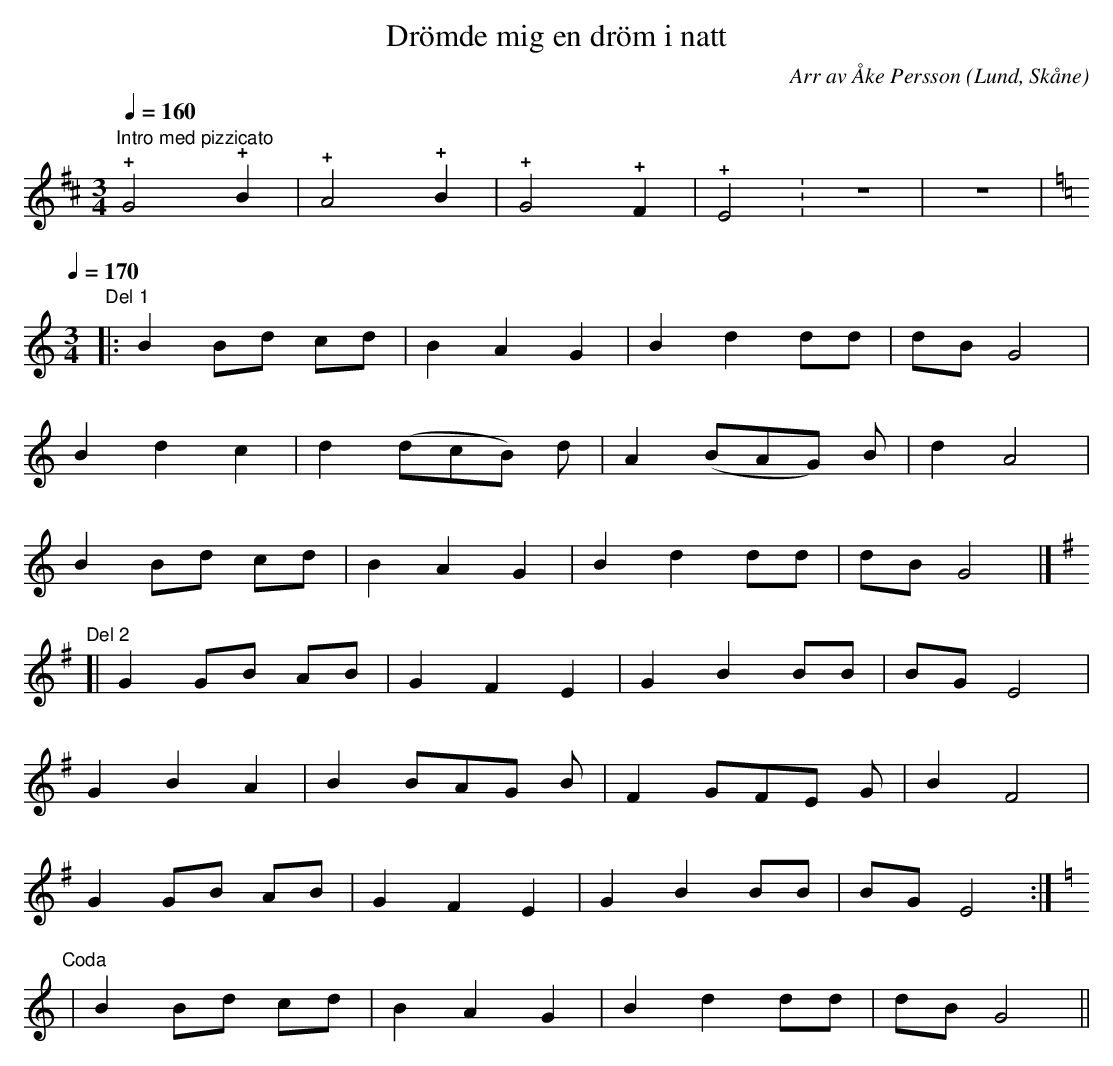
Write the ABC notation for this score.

X:1
T:Drömde mig en dröm i natt
O:Lund, Skåne
C:Arr av Åke Persson
M:3/4
L:1/4
Q:1/4=160
K:D
"Intro med pizzicato"!+!G2!+!B | !+!A2 !+!B | !+!G2 !+!F | !+!E2. | z3 | z3 |
Q:1/4=170
L:1/8
K:C
[M:3/4]"Del 1"|: B2 Bd cd | B2 A2 G2 | B2 d2 dd | dB G4 |
B2 d2 c2 | d2 (dcB) d | A2 (BAG) B | d2 A4 |
B2 Bd cd | B2 A2 G2 | B2 d2 dd | dB G4 |]
[K:G]"Del 2"[| G2 GB AB | G2 F2 E2 | G2 B2 BB | BG E4 |
G2 B2 A2 | B2 BAG B | F2 GFE G | B2 F4 |
G2 GB AB | G2 F2 E2 | G2 B2 BB | BG E4 :|
[K:C]"Coda" | B2 Bd cd | B2 A2 G2 | B2 d2 dd | dB G4 ||
